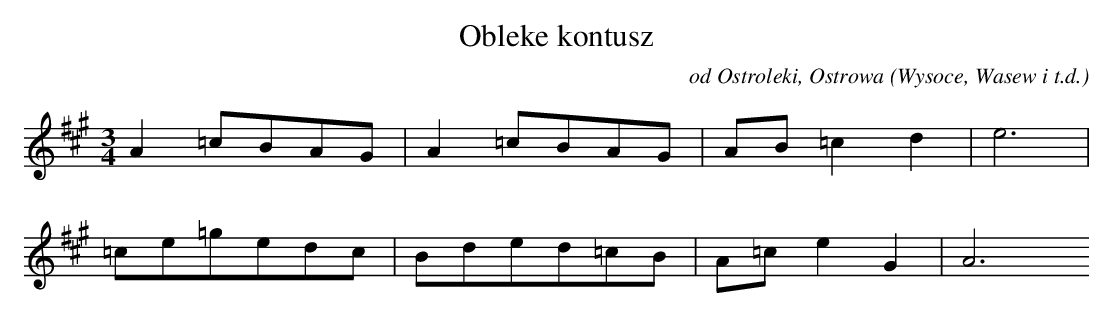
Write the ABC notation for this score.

X:1
T: Obleke kontusz
O: od Ostroleki, Ostrowa (Wysoce, Wasew i t.d.)
M: 3/4
L: 1/8
K: A
A2=cBAG | A2=cBAG | AB=c2d2 | e6 |
=ce=gedc | Bded=cB | A=ce2G2 | A6
